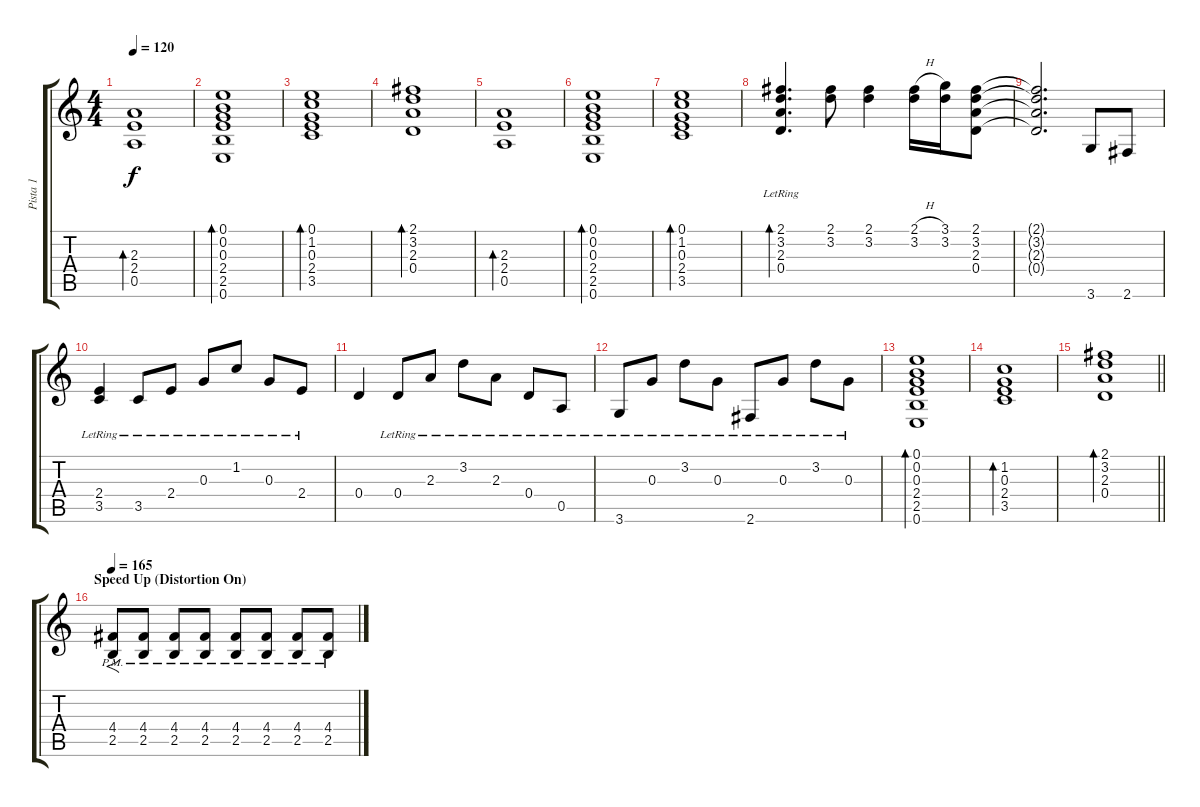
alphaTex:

\track ("Pista 1" "Pista 1") {instrument electricguitarclean}
\staff {score tabs}
\tuning (E4 B3 G3 D3 A2 E2) {hide}
\ts (4 4)
\tempo 120
\clef g2
\ks c
(2.3 2.4 0.5).1{bd 60 dy f} |
(0.1 0.2 0.3 2.4 2.5 0.6).1{bd 60} |
(0.1 1.2 0.3 2.4 3.5).1{bd 60} |
(2.1 3.2 2.3 0.4).1{bd 60} |
(2.3 2.4 0.5).1{bd 60} |
(0.1 0.2 0.3 2.4 2.5 0.6).1{bd 60} |
(0.1 1.2 0.3 2.4 3.5).1{bd 60} |
(2.1{lr} 3.2{lr} 2.3{lr} 0.4{lr}).4{d bd 60} (2.1 3.2).8 (2.1 3.2).4 (2.1{h} 3.2).16 (3.1 3.2).16 (2.1 3.2 2.3 0.4).8 |
(2.1{t} 3.2{t} 2.3{t} 0.4{t}).2{d} 3.6.8 2.6.8 |
(2.4{lr} 3.5{lr}).4 3.5{lr}.8 2.4{lr}.8 0.3{lr}.8 1.2{lr}.8 0.3{lr}.8 2.4{lr}.8 |
0.4.4 0.4{lr}.8 2.3{lr}.8 3.2{lr}.8 2.3{lr}.8 0.4{lr}.8 0.5{lr}.8 |
3.6{lr}.8 0.3{lr}.8 3.2{lr}.8 0.3{lr}.8 2.6{lr}.8 0.3{lr}.8 3.2{lr}.8 0.3{lr}.8 |
(0.1 0.2 0.3 2.4 2.5 0.6).1{bd 60} |
(1.2 0.3 2.4 3.5).1{bd 60} |
\barLineRight lightlight
(2.1 3.2 2.3 0.4).1{bd 60} |
\section ("" "Speed Up (Distortion On)")
\tempo 170
\tempo 165
(4.4{pm} 2.5{pm}).8{f instrument distortionguitar} (4.4{pm} 2.5{pm}).8 (4.4{pm} 2.5{pm}).8 (4.4{pm} 2.5{pm}).8 (4.4{pm} 2.5{pm}).8 (4.4{pm} 2.5{pm}).8 (4.4{pm} 2.5{pm}).8 (4.4{pm} 2.5{pm}).8
